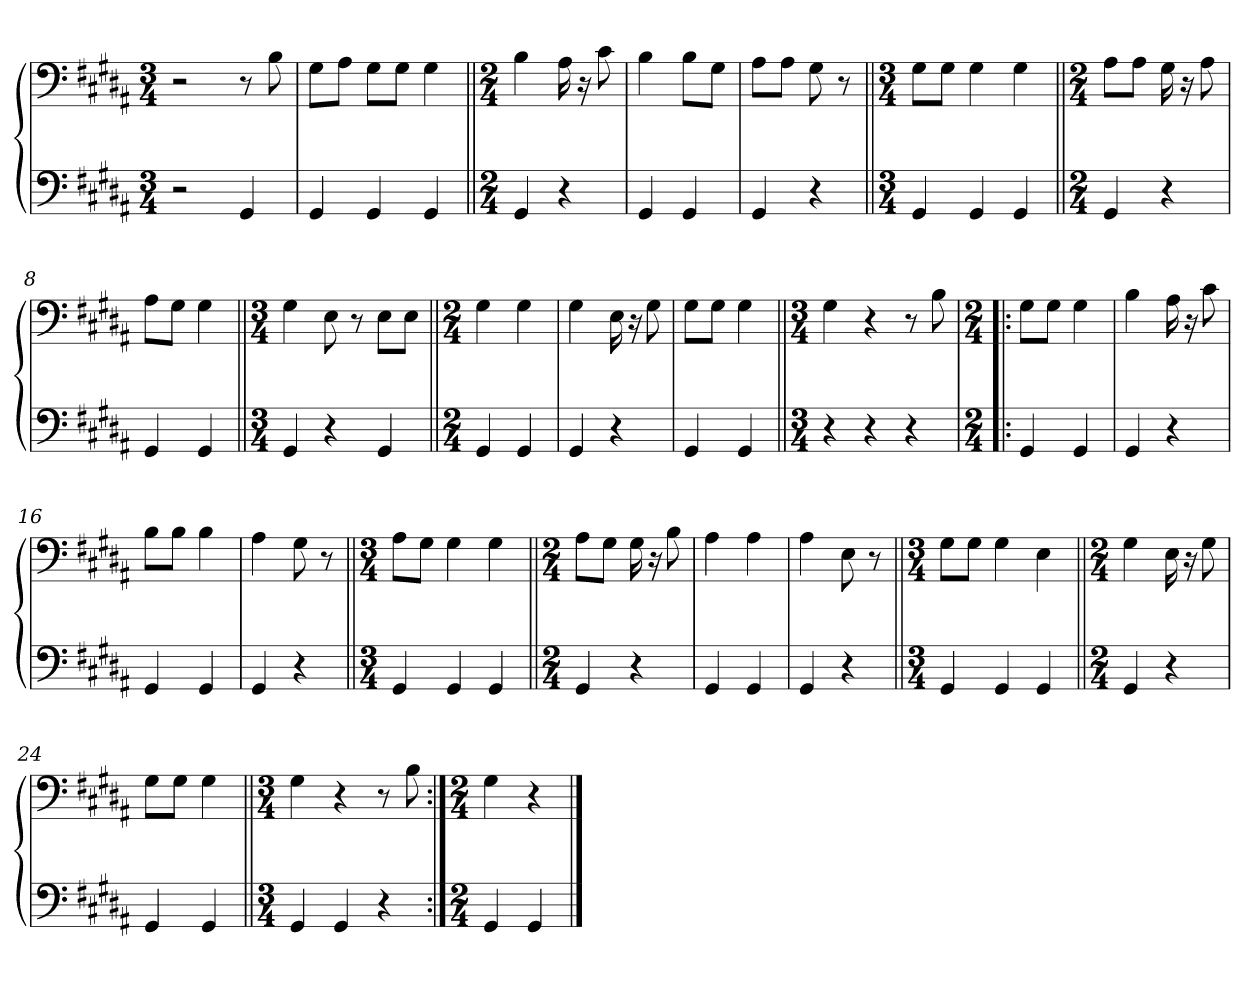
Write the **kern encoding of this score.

**kern	**kern
*part1	*part1
*staff2	*staff1
*clefF4	*clefF4
*k[f#c#g#d#a#]	*k[f#c#g#d#a#]
*M3/4	*M3/4
=1	=1
2r	2r
4GG#/	8r
.	8B\
=2	=2
4GG#/	8G#\L
.	8A#\J
4GG#/	8G#\L
.	8G#\J
4GG#/	4G#\
=3||	=3||
*M2/4	*M2/4
4GG#/	4B\
4r	16A#\
.	16r
.	8c#\
=4	=4
4GG#/	4B\
4GG#/	8B\L
.	8G#\J
=5	=5
4GG#/	8A#\L
.	8A#\J
4r	8G#\
.	8r
=6||	=6||
*M3/4	*M3/4
4GG#/	8G#\L
.	8G#\J
4GG#/	4G#\
4GG#/	4G#\
=7||	=7||
*M2/4	*M2/4
4GG#/	8A#\L
.	8A#\J
4r	16G#\
.	16r
.	8A#\
=8	=8
4GG#/	8A#\L
.	8G#\J
4GG#/	4G#\
=9||	=9||
*M3/4	*M3/4
4GG#/	4G#\
4r	8E\
.	8r
4GG#/	8E\L
.	8E\J
=10||	=10||
*M2/4	*M2/4
4GG#/	4G#\
4GG#/	4G#\
=11	=11
4GG#/	4G#\
4r	16E\
.	16r
.	8G#\
=12	=12
4GG#/	8G#\L
.	8G#\J
4GG#/	4G#\
=13||	=13||
*M3/4	*M3/4
4r	4G#\
4r	4r
4r	8r
.	8B\
=14!|:	=14!|:
*M2/4	*M2/4
4GG#/	8G#\L
.	8G#\J
4GG#/	4G#\
=15	=15
4GG#/	4B\
4r	16A#\
.	16r
.	8c#\
=16	=16
4GG#/	8B\L
.	8B\J
4GG#/	4B\
=17	=17
4GG#/	4A#\
4r	8G#\
.	8r
=18||	=18||
*M3/4	*M3/4
4GG#/	8A#\L
.	8G#\J
4GG#/	4G#\
4GG#/	4G#\
=19||	=19||
*M2/4	*M2/4
4GG#/	8A#\L
.	8G#\J
4r	16G#\
.	16r
.	8B\
=20	=20
4GG#/	4A#\
4GG#/	4A#\
=21	=21
4GG#/	4A#\
4r	8E\
.	8r
=22||	=22||
*M3/4	*M3/4
4GG#/	8G#\L
.	8G#\J
4GG#/	4G#\
4GG#/	4E\
=23||	=23||
*M2/4	*M2/4
4GG#/	4G#\
4r	16E\
.	16r
.	8G#\
=24	=24
4GG#/	8G#\L
.	8G#\J
4GG#/	4G#\
=25||	=25||
*M3/4	*M3/4
4GG#/	4G#\
4GG#/	4r
4r	8r
.	8B\
=:|!	=:|!
*M2/4	*M2/4
4GG#/	4G#\
4GG#/	4r
==	==
*-	*-
